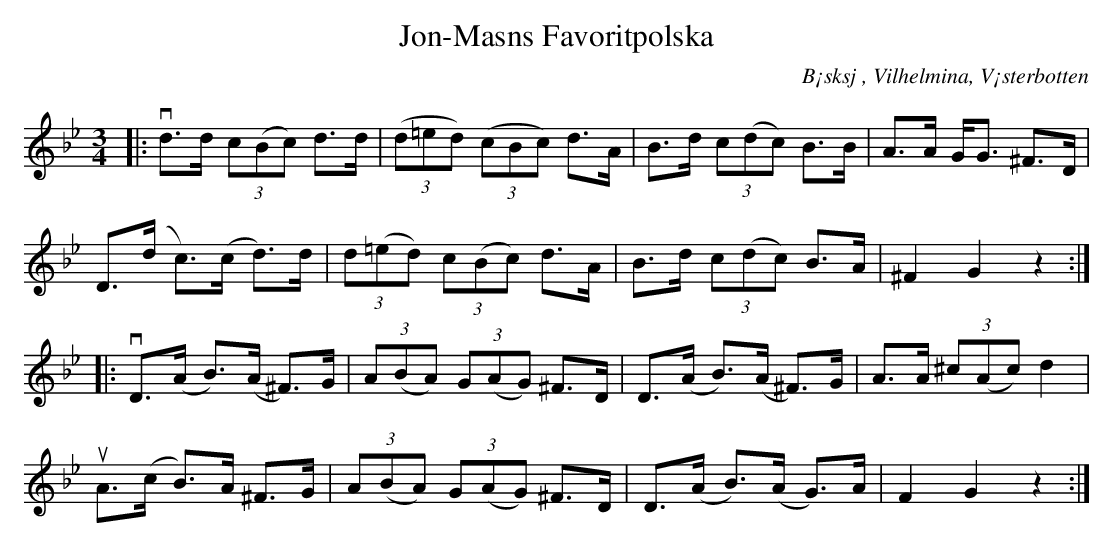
X:1
T: Jon-Masns Favoritpolska
O:B¡sksj , Vilhelmina, V¡sterbotten
M:3/4
L:1/8
K:Gm
|: vd>d (3c(Bc) d>d | (3(d=ed) (3(cBc) d>A | B>d (3c(dc) B>B | A>A G<G ^F>D |
 D>(d c)>(c d)>d | (3d(=ed) (3c(Bc) d>A | B>d (3c(dc) B>A | ^F2 G2 z2 :|
|: vD>(A B)>(A ^F)>G | (3A(BA) (3G(AG) ^F>D | D>(A B)>(A ^F)>G | A>A (3^c(Ac) d2 |
 uA>(c B)>A ^F>G | (3A(BA) (3G(AG) ^F>D | D>(A B)>(A G)>A | F2 G2 z2 :|
